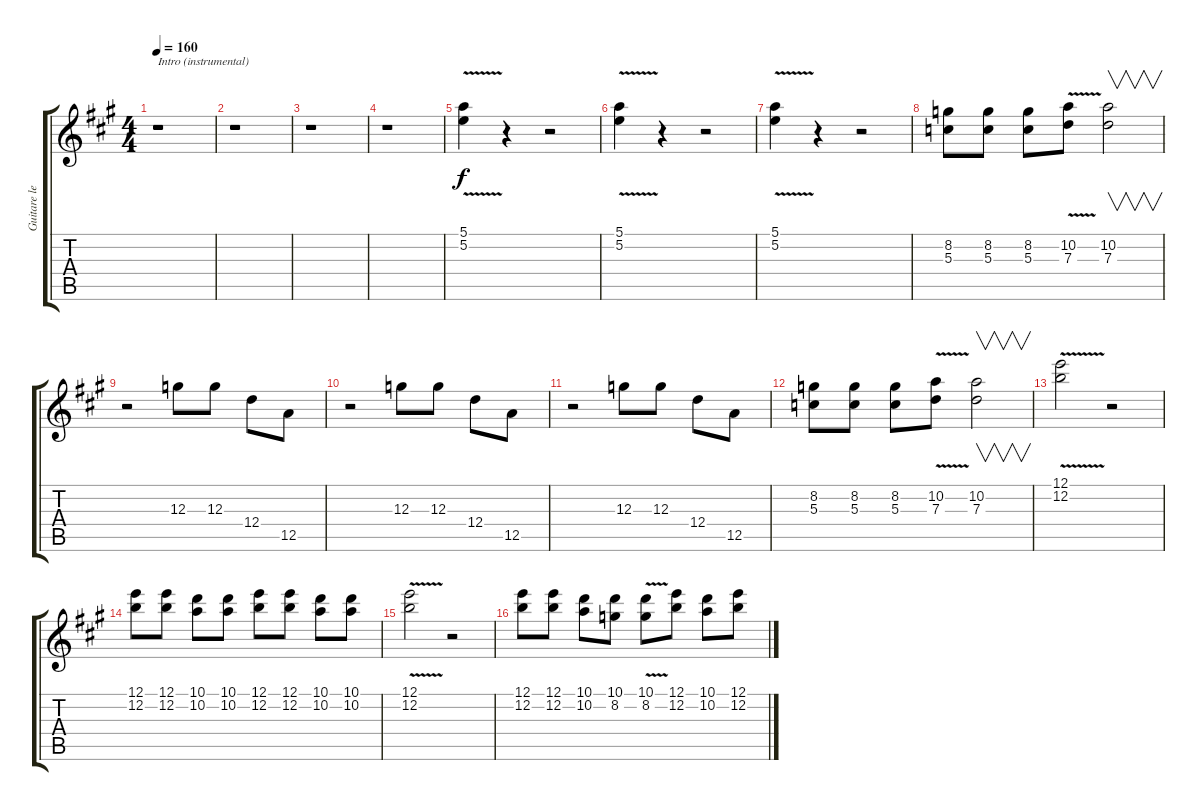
\track ("Guitare lead" "Guitare le") {instrument distortionguitar}
\staff {score tabs}
\tuning (E4 B3 G3 D3 A2 E2) {hide}
\ts (4 4)
\tempo 160
\clef g2
\ks a
r.1{txt "Intro (instrumental)" dy f instrument distortionguitar} |
r.1 |
r.1 |
r.1 |
(5.1 5.2{v}).4 r.4 r.2 |
(5.1 5.2{v}).4 r.4 r.2 |
(5.1 5.2{v}).4 r.4 r.2 |
(8.2 5.3).8 (8.2 5.3).8 (8.2 5.3).8 (10.2{v} 7.3).8 (10.2 7.3).2{v} |
r.2 12.3.8 12.3.8 12.4.8 12.5.8 |
r.2 12.3.8 12.3.8 12.4.8 12.5.8 |
r.2 12.3.8 12.3.8 12.4.8 12.5.8 |
(8.2 5.3).8 (8.2 5.3).8 (8.2 5.3).8 (10.2{v} 7.3).8 (10.2 7.3).2{v} |
(12.1 12.2{v}).2 r.2 |
(12.1 12.2).8 (12.1 12.2).8 (10.1 10.2).8 (10.1 10.2).8 (12.1 12.2).8 (12.1 12.2).8 (10.1 10.2).8 (10.1 10.2).8 |
(12.1 12.2{v}).2 r.2 |
(12.1 12.2).8 (12.1 12.2).8 (10.1 10.2).8 (10.1 8.2).8 (10.1{v} 8.2).8 (12.1 12.2).8 (10.1 10.2).8 (12.1 12.2).8
